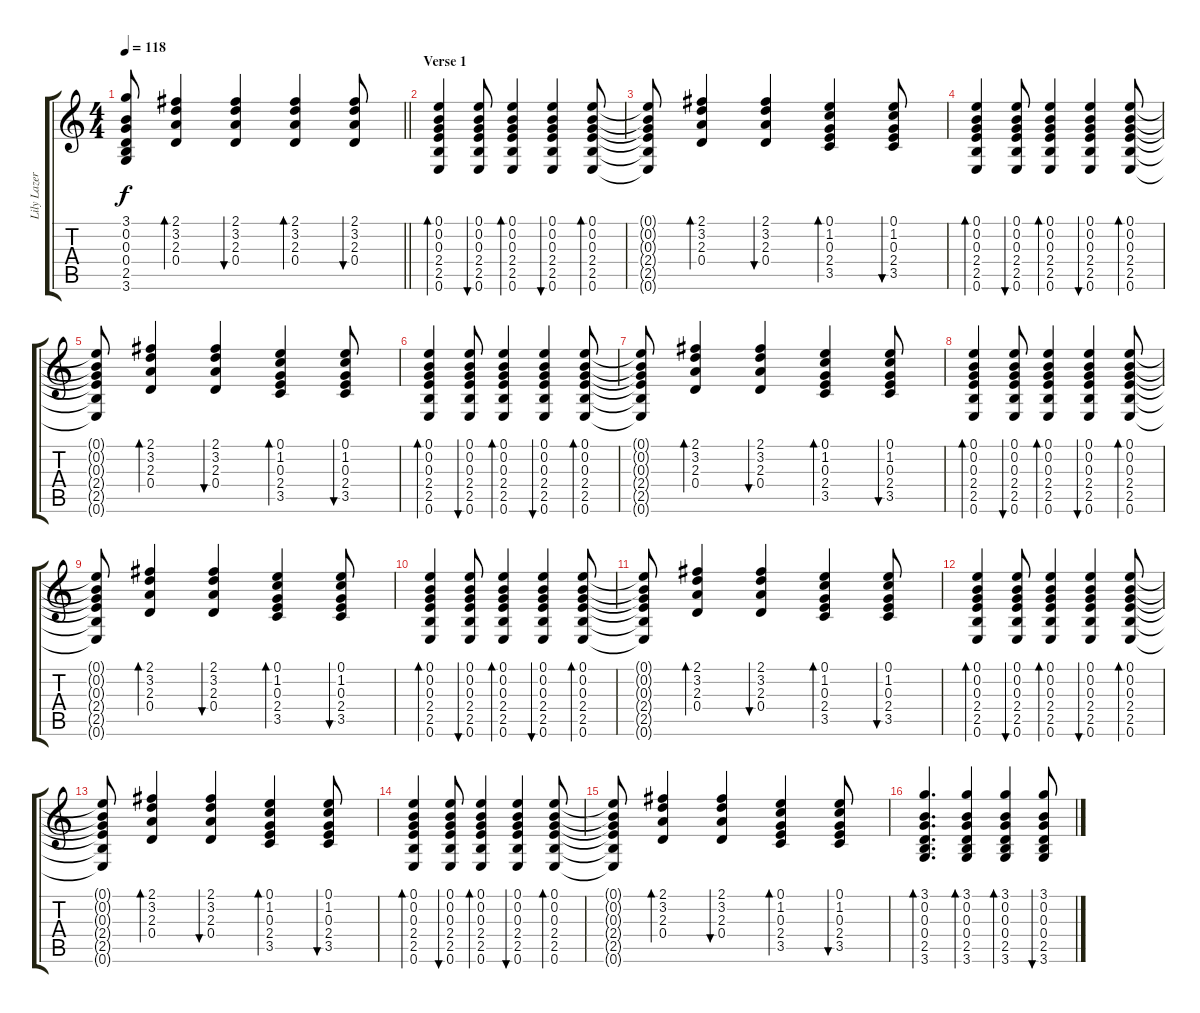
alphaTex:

\track ("Lily Lazer (Guitar)" "Lily Lazer") {instrument acousticguitarsteel}
\staff {score tabs}
\tuning (E4 B3 G3 D3 A2 E2) {hide}
\ts (4 4)
\tempo 118
\clef g2
\barLineRight lightlight
\ks c
(3.1{t} 0.2{t} 0.3{t} 0.4{t} 2.5{t} 3.6{t}).8{dy f} (2.1 3.2 2.3 0.4).4{bd 30} (2.1 3.2 2.3 0.4).4{bu 30} (2.1 3.2 2.3 0.4).4{bd 30} (2.1 3.2 2.3 0.4).8{bu 30} |
\section ("" "Verse 1")
(0.1 0.2 0.3 2.4 2.5 0.6).4{bd 30} (0.1 0.2 0.3 2.4 2.5 0.6).8{bu 30} (0.1 0.2 0.3 2.4 2.5 0.6).4{bd 30} (0.1 0.2 0.3 2.4 2.5 0.6).4{bu 30} (0.1 0.2 0.3 2.4 2.5 0.6).8{bd 30} |
(0.1{t} 0.2{t} 0.3{t} 2.4{t} 2.5{t} 0.6{t}).8 (2.1 3.2 2.3 0.4).4{bd 30} (2.1 3.2 2.3 0.4).4{bu 30} (0.1 1.2 0.3 2.4 3.5).4{bd 30} (0.1 1.2 0.3 2.4 3.5).8{bu 30} |
(0.1 0.2 0.3 2.4 2.5 0.6).4{bd 30} (0.1 0.2 0.3 2.4 2.5 0.6).8{bu 30} (0.1 0.2 0.3 2.4 2.5 0.6).4{bd 30} (0.1 0.2 0.3 2.4 2.5 0.6).4{bu 30} (0.1 0.2 0.3 2.4 2.5 0.6).8{bd 30} |
(0.1{t} 0.2{t} 0.3{t} 2.4{t} 2.5{t} 0.6{t}).8 (2.1 3.2 2.3 0.4).4{bd 30} (2.1 3.2 2.3 0.4).4{bu 30} (0.1 1.2 0.3 2.4 3.5).4{bd 30} (0.1 1.2 0.3 2.4 3.5).8{bu 30} |
(0.1 0.2 0.3 2.4 2.5 0.6).4{bd 30} (0.1 0.2 0.3 2.4 2.5 0.6).8{bu 30} (0.1 0.2 0.3 2.4 2.5 0.6).4{bd 30} (0.1 0.2 0.3 2.4 2.5 0.6).4{bu 30} (0.1 0.2 0.3 2.4 2.5 0.6).8{bd 30} |
(0.1{t} 0.2{t} 0.3{t} 2.4{t} 2.5{t} 0.6{t}).8 (2.1 3.2 2.3 0.4).4{bd 30} (2.1 3.2 2.3 0.4).4{bu 30} (0.1 1.2 0.3 2.4 3.5).4{bd 30} (0.1 1.2 0.3 2.4 3.5).8{bu 30} |
(0.1 0.2 0.3 2.4 2.5 0.6).4{bd 30} (0.1 0.2 0.3 2.4 2.5 0.6).8{bu 30} (0.1 0.2 0.3 2.4 2.5 0.6).4{bd 30} (0.1 0.2 0.3 2.4 2.5 0.6).4{bu 30} (0.1 0.2 0.3 2.4 2.5 0.6).8{bd 30} |
(0.1{t} 0.2{t} 0.3{t} 2.4{t} 2.5{t} 0.6{t}).8 (2.1 3.2 2.3 0.4).4{bd 30} (2.1 3.2 2.3 0.4).4{bu 30} (0.1 1.2 0.3 2.4 3.5).4{bd 30} (0.1 1.2 0.3 2.4 3.5).8{bu 30} |
(0.1 0.2 0.3 2.4 2.5 0.6).4{bd 30} (0.1 0.2 0.3 2.4 2.5 0.6).8{bu 30} (0.1 0.2 0.3 2.4 2.5 0.6).4{bd 30} (0.1 0.2 0.3 2.4 2.5 0.6).4{bu 30} (0.1 0.2 0.3 2.4 2.5 0.6).8{bd 30} |
(0.1{t} 0.2{t} 0.3{t} 2.4{t} 2.5{t} 0.6{t}).8 (2.1 3.2 2.3 0.4).4{bd 30} (2.1 3.2 2.3 0.4).4{bu 30} (0.1 1.2 0.3 2.4 3.5).4{bd 30} (0.1 1.2 0.3 2.4 3.5).8{bu 30} |
(0.1 0.2 0.3 2.4 2.5 0.6).4{bd 30} (0.1 0.2 0.3 2.4 2.5 0.6).8{bu 30} (0.1 0.2 0.3 2.4 2.5 0.6).4{bd 30} (0.1 0.2 0.3 2.4 2.5 0.6).4{bu 30} (0.1 0.2 0.3 2.4 2.5 0.6).8{bd 30} |
(0.1{t} 0.2{t} 0.3{t} 2.4{t} 2.5{t} 0.6{t}).8 (2.1 3.2 2.3 0.4).4{bd 30} (2.1 3.2 2.3 0.4).4{bu 30} (0.1 1.2 0.3 2.4 3.5).4{bd 30} (0.1 1.2 0.3 2.4 3.5).8{bu 30} |
(0.1 0.2 0.3 2.4 2.5 0.6).4{bd 30} (0.1 0.2 0.3 2.4 2.5 0.6).8{bu 30} (0.1 0.2 0.3 2.4 2.5 0.6).4{bd 30} (0.1 0.2 0.3 2.4 2.5 0.6).4{bu 30} (0.1 0.2 0.3 2.4 2.5 0.6).8{bd 30} |
(0.1{t} 0.2{t} 0.3{t} 2.4{t} 2.5{t} 0.6{t}).8 (2.1 3.2 2.3 0.4).4{bd 30} (2.1 3.2 2.3 0.4).4{bu 30} (0.1 1.2 0.3 2.4 3.5).4{bd 30} (0.1 1.2 0.3 2.4 3.5).8{bu 30} |
(3.1 0.2 0.3 0.4 2.5 3.6).4{d bd 30} (3.1 0.2 0.3 0.4 2.5 3.6).4{bd 30} (3.1 0.2 0.3 0.4 2.5 3.6).4{bd 30} (3.1 0.2 0.3 0.4 2.5 3.6).8{bu 30}
